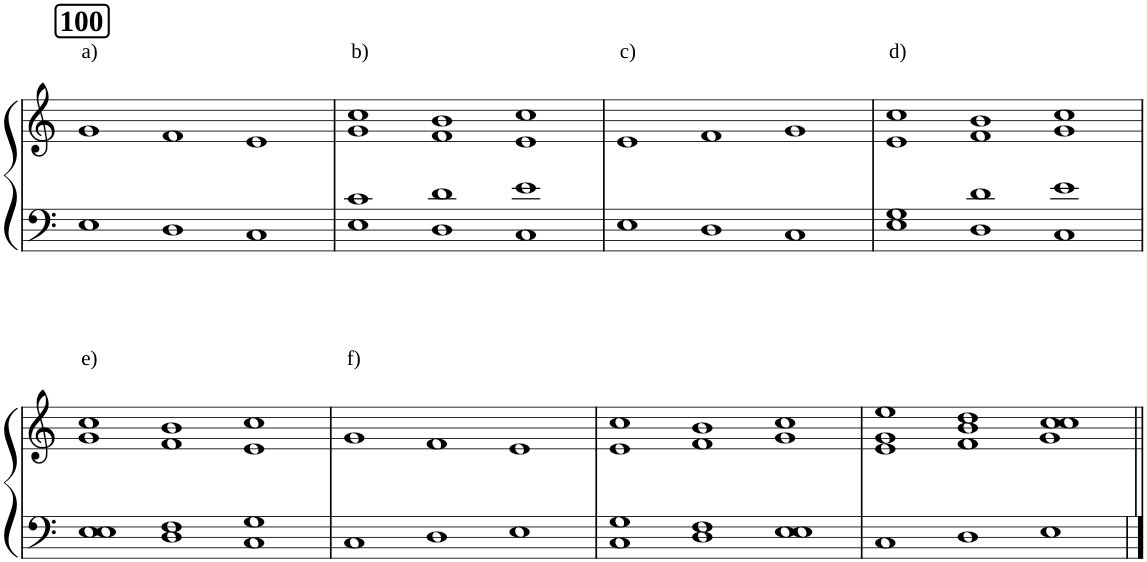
**kern	**kern
*part1	*part1
*staff2	*staff1
*I"Piano	*
*I'Pno	*
*clefF4	*clefG2
*k[]	*k[]
*M3/1	*M3/1
!!LO:REH:place=s1:a:B:cj:fs=14:t=100
=1	=1
*^	*
!	!	!LO:TX:a:t=a)
0.ryy	1E	1g
.	1D	1f
.	1C	1e
=2	=2	=2
*	*^	*^
!	!	!	!LO:TX:a:t=b)	!
0.ryy	1c	1E	1cc	1g
.	1d	1D	1b	1f
.	1e	1C	1cc	1e
=3	=3	=3	=3	=3
!	!	!	!LO:TX:a:t=c)	!
*	*v	*v	*	*
*	*	*v	*v
0.ryy	1E	1e
.	1D	1f
.	1C	1g
=4	=4	=4
*	*^	*^
!	!	!	!LO:TX:a:t=d)	!
0.ryy	1G	1E	1cc	1e
.	1d	1D	1b	1f
.	1e	1C	1cc	1g
!!LO:LB:g=z	!!
=5	=5	=5	=5	=5
!	!	!	!LO:TX:a:t=e)	!
0.ryy	1E	1E	1cc	1g
.	1F	1D	1b	1f
.	1G	1C	1cc	1e
=6	=6	=6	=6	=6
!	!	!	!LO:TX:a:t=f)	!
*	*v	*v	*	*
*	*	*v	*v
0.ryy	1C	1g
.	1D	1f
.	1E	1e
=7	=7	=7
*	*^	*^
0.ryy	1G	1C	1cc	1e
.	1F	1D	1b	1f
.	1E	1E	1cc	1g
*	*v	*v	*	*
=8	=8	=8	=8
*	*	*	*^
0.ryy	1C	1ee	1g	1e
.	1D	1dd	1b	1f
.	1E	1cc	1cc	1g
*v	*v	*	*	*
*	*v	*v	*v
=||	=||
*-	*-
